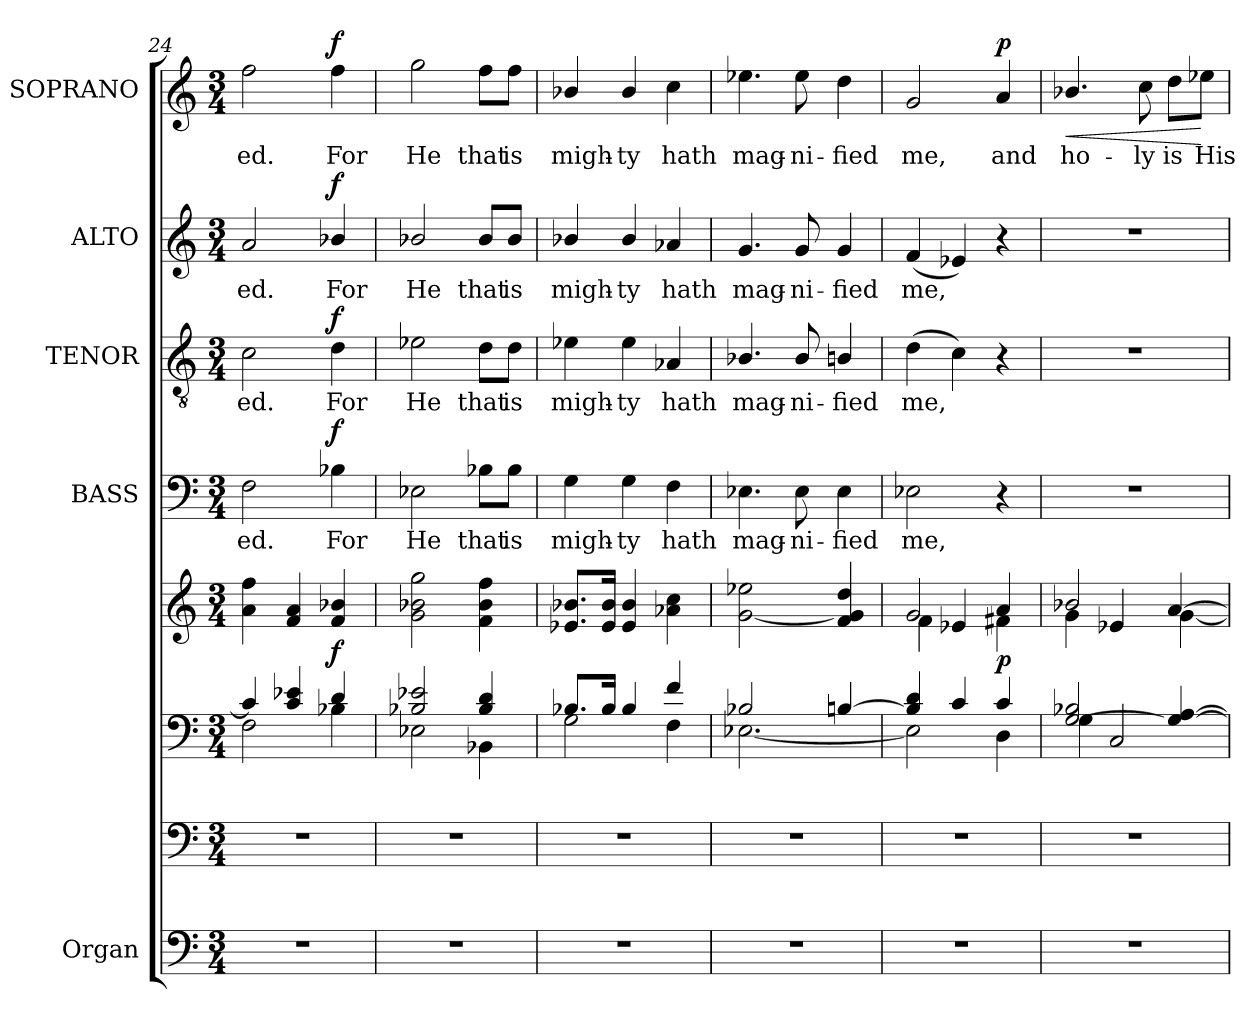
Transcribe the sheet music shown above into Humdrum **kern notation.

**kern	**kern	**kern	**kern	**dynam	**kern	**text	**dynam	**kern	**text	**dynam	**kern	**text	**dynam	**kern	**text	**dynam
*part5	*part5	*part5	*part5	*part5	*part4	*part4	*part4	*part3	*part3	*part3	*part2	*part2	*part2	*part1	*part1	*part1
*staff8	*staff7	*staff6	*staff5	*staff5/6/7/8	*staff4	*staff4	*staff4	*staff3	*staff3	*staff3	*staff2	*staff2	*staff2	*staff1	*staff1	*staff1
*I"Organ	*	*	*	*	*I"BASS	*	*	*I"TENOR	*	*	*I"ALTO	*	*	*I"SOPRANO	*	*
*I'Org.	*	*	*	*	*I'B.	*	*	*I'T.	*	*	*I'A.	*	*	*I'S.	*	*
!!LO:LB:g=z
*clefF4	*clefF4	*clefF4	*clefG2	*	*clefF4	*	*	*clefGv2	*	*	*clefG2	*	*	*clefG2	*	*
*	*	*	*	*	*	*	*	*ITrd7c12	*	*	*	*	*	*	*	*
*k[]	*k[]	*k[]	*k[]	*	*k[]	*	*	*k[]	*	*	*k[]	*	*	*k[]	*	*
*C:	*C:	*C:	*C:	*	*C:	*	*	*C:	*	*	*C:	*	*	*C:	*	*
*M3/4	*M3/4	*M3/4	*M3/4	*	*M3/4	*	*	*M3/4	*	*	*M3/4	*	*	*M3/4	*	*
=24	=24	=24	=24	=24	=24	=24	=24	=24	=24	=24	=24	=24	=24	=24	=24	=24
!LO:N:vis=1	!LO:N:vis=1	!	!	!	!	!	!	!	!	!	!	!	!	!	!	!
*	*	*^	*	*	*	*	*	*	*	*	*	*	*	*	*	*
!	!	!	!	!	!	!	!LO:LY:b:color=#000000	!	!	!	!	!	!	!	!	!	!
!	!	!	!	!	!	!	!	!	!	!LO:LY:b:color=#000000	!	!	!	!	!	!	!
!	!	!	!	!	!	!	!	!	!	!	!	!	!LO:LY:b:color=#000000	!	!	!	!
!	!	!	!	!	!	!	!	!	!	!	!	!	!	!	!	!LO:LY:b:color=#000000	!
2.r	2.r	4ci/]	2Fi\	4ai\ 4ffi	.	2Fi\	-ed.	.	2Ci\	-ed.	.	2ai/	-ed.	.	2ffi\	-ed.	.
.	.	4ci/ 4e-i	.	4fi/ 4ai	.	.	.	.	.	.	.	.	.	.	.	.	.
!	!	!	!	!	!	!	!LO:LY:b:color=#000000	!	!	!	!	!	!	!	!	!	!
!	!	!	!	!	!	!	!	!	!	!LO:LY:b:color=#000000	!	!	!	!	!	!	!
!	!	!	!	!	!	!	!	!	!	!	!	!	!LO:LY:b:color=#000000	!	!	!	!
!	!	!	!	!	!	!	!	!	!	!	!	!	!	!	!	!LO:LY:b:color=#000000	!
.	.	4di/	4B-i\	4fi/ 4b-i	f	4B-i\	For	f	4Di\	For	f	4b-i/	For	f	4ffi\	For	f
=25	=25	=25	=25	=25	=25	=25	=25	=25	=25	=25	=25	=25	=25	=25	=25	=25	=25
!LO:N:vis=1	!LO:N:vis=1	!	!	!	!	!	!	!	!	!	!	!	!	!	!	!	!
!	!	!	!	!	!	!	!LO:LY:b:color=#000000	!	!	!	!	!	!	!	!	!	!
!	!	!	!	!	!	!	!	!	!	!LO:LY:b:color=#000000	!	!	!	!	!	!	!
!	!	!	!	!	!	!	!	!	!	!	!	!	!LO:LY:b:color=#000000	!	!	!	!
!	!	!	!	!	!	!	!	!	!	!	!	!	!	!	!	!LO:LY:b:color=#000000	!
2.r	2.r	2B-i/ 2e-i	2E-i\	2gi\ 2b-i 2ggi	.	2E-i\	He	.	2E-i\	He	.	2b-i/	He	.	2ggi\	He	.
!	!	!	!	!	!	!	!LO:LY:b:color=#000000	!	!	!	!	!	!	!	!	!	!
!	!	!	!	!	!	!	!	!	!	!LO:LY:b:color=#000000	!	!	!	!	!	!	!
!	!	!	!	!	!	!	!	!	!	!	!	!	!LO:LY:b:color=#000000	!	!	!	!
!	!	!	!	!	!	!	!	!	!	!	!	!	!	!	!	!LO:LY:b:color=#000000	!
.	.	4B-i/ 4di	4BB-i\	4fi\ 4b-i 4ffi	.	8B-i\L	that	.	8Di\L	that	.	8b-i/L	that	.	8ffi\L	that	.
!	!	!	!	!	!	!	!LO:LY:b:color=#000000	!	!	!	!	!	!	!	!	!	!
!	!	!	!	!	!	!	!	!	!	!LO:LY:b:color=#000000	!	!	!	!	!	!	!
!	!	!	!	!	!	!	!	!	!	!	!	!	!LO:LY:b:color=#000000	!	!	!	!
!	!	!	!	!	!	!	!	!	!	!	!	!	!	!	!	!LO:LY:b:color=#000000	!
.	.	.	.	.	.	8B-i\J	is	.	8Di\J	is	.	8b-i/J	is	.	8ffi\J	is	.
=26	=26	=26	=26	=26	=26	=26	=26	=26	=26	=26	=26	=26	=26	=26	=26	=26	=26
!LO:N:vis=1	!LO:N:vis=1	!	!	!	!	!	!	!	!	!	!	!	!	!	!	!	!
!	!	!	!	!	!	!	!LO:LY:b:color=#000000	!	!	!	!	!	!	!	!	!	!
!	!	!	!	!	!	!	!	!	!	!LO:LY:b:color=#000000	!	!	!	!	!	!	!
!	!	!	!	!	!	!	!	!	!	!	!	!	!LO:LY:b:color=#000000	!	!	!	!
!	!	!	!	!	!	!	!	!	!	!	!	!	!	!	!	!LO:LY:b:color=#000000	!
2.r	2.r	8.B-i/L	2Gi\	8.e-i/ 8.b-iL	.	4Gi\	migh-	.	4E-i\	migh-	.	4b-i/	migh-	.	4b-i/	migh-	.
.	.	16B-i/Jk	.	16e-i/ 16b-iJk	.	.	.	.	.	.	.	.	.	.	.	.	.
!	!	!	!	!	!	!	!LO:LY:b:color=#000000	!	!	!	!	!	!	!	!	!	!
!	!	!	!	!	!	!	!	!	!	!LO:LY:b:color=#000000	!	!	!	!	!	!	!
!	!	!	!	!	!	!	!	!	!	!	!	!	!LO:LY:b:color=#000000	!	!	!	!
!	!	!	!	!	!	!	!	!	!	!	!	!	!	!	!	!LO:LY:b:color=#000000	!
.	.	4B-i/	.	4e-i/ 4b-i	.	4Gi\	-ty	.	4E-i\	-ty	.	4b-i/	-ty	.	4b-i/	-ty	.
!	!	!	!	!	!	!	!LO:LY:b:color=#000000	!	!	!	!	!	!	!	!	!	!
!	!	!	!	!	!	!	!	!	!	!LO:LY:b:color=#000000	!	!	!	!	!	!	!
!	!	!	!	!	!	!	!	!	!	!	!	!	!LO:LY:b:color=#000000	!	!	!	!
!	!	!	!	!	!	!	!	!	!	!	!	!	!	!	!	!LO:LY:b:color=#000000	!
.	.	4fi/	4Fi\	4a-Xi\ 4cci	.	4Fi\	hath	.	4AA-Xi/	hath	.	4a-Xi/	hath	.	4cci\	hath	.
=27	=27	=27	=27	=27	=27	=27	=27	=27	=27	=27	=27	=27	=27	=27	=27	=27	=27
!LO:N:vis=1	!LO:N:vis=1	!	!	!	!	!	!	!	!	!	!	!	!	!	!	!	!
!	!	!	!	!	!	!	!LO:LY:b:color=#000000	!	!	!	!	!	!	!	!	!	!
!	!	!	!	!	!	!	!	!	!	!LO:LY:b:color=#000000	!	!	!	!	!	!	!
!	!	!	!	!	!	!	!	!	!	!	!	!	!LO:LY:b:color=#000000	!	!	!	!
!	!	!	!	!	!	!	!	!	!	!	!	!	!	!	!	!LO:LY:b:color=#000000	!
2.r	2.r	2B-i/	[2.E-i\	[2gi\ 2ee-i	.	4.E-i\	mag-	.	4.BB-i/	mag-	.	4.gi/	mag-	.	4.ee-i\	mag-	.
!	!	!	!	!	!	!	!LO:LY:b:color=#000000	!	!	!	!	!	!	!	!	!	!
!	!	!	!	!	!	!	!	!	!	!LO:LY:b:color=#000000	!	!	!	!	!	!	!
!	!	!	!	!	!	!	!	!	!	!	!	!	!LO:LY:b:color=#000000	!	!	!	!
!	!	!	!	!	!	!	!	!	!	!	!	!	!	!	!	!LO:LY:b:color=#000000	!
.	.	.	.	.	.	8E-i\	-ni-	.	8BB-i/	-ni-	.	8gi/	-ni-	.	8ee-i\	-ni-	.
!	!	!	!	!	!	!	!LO:LY:b:color=#000000	!	!	!	!	!	!	!	!	!	!
!	!	!	!	!	!	!	!	!	!	!LO:LY:b:color=#000000	!	!	!	!	!	!	!
!	!	!	!	!	!	!	!	!	!	!	!	!	!LO:LY:b:color=#000000	!	!	!	!
!	!	!	!	!	!	!	!	!	!	!	!	!	!	!	!	!LO:LY:b:color=#000000	!
.	.	[4Bni/	.	4fi/ 4gi] 4ddi	.	4E-i\	-fied	.	4BBni/	-fied	.	4gi/	-fied	.	4ddi\	-fied	.
=28	=28	=28	=28	=28	=28	=28	=28	=28	=28	=28	=28	=28	=28	=28	=28	=28	=28
!LO:N:vis=1	!LO:N:vis=1	!	!	!	!	!	!	!	!	!	!	!	!	!	!	!	!
*	*	*	*	*^	*	*	*	*	*	*	*	*	*	*	*	*	*
!	!	!	!	!	!	!	!	!LO:LY:b:color=#000000	!	!	!	!	!	!	!	!	!	!
!	!	!	!	!	!	!	!	!	!	!	!LO:LY:b:color=#000000	!	!	!	!	!	!	!
!	!	!	!	!	!	!	!	!	!	!	!	!	!	!LO:LY:b:color=#000000	!	!	!	!
!	!	!	!	!	!	!	!	!	!	!	!	!	!	!	!	!	!LO:LY:b:color=#000000	!
2.r	2.r	4Bi/] 4di	2E-i\]	2gi/	4fi\	.	2E-i\	me,	.	(4Di\	me,	.	(4fi/	me,	.	2gi/	me,	.
.	.	4ci/	.	.	4e-i/	.	.	.	.	4Ci\)	.	.	4e-i/)	.	.	.	.	.
!	!	!	!	!	!	!	!	!	!	!	!	!	!	!	!	!	!LO:LY:b:color=#000000	!
.	.	4ci/	4Di\	4ai/	4f#Xi\	p	4r	.	.	4r	.	.	4r	.	.	4ai/	and	p
=29	=29	=29	=29	=29	=29	=29	=29	=29	=29	=29	=29	=29	=29	=29	=29	=29	=29	=29
!LO:N:vis=1	!LO:N:vis=1	!	!	!	!	!	!LO:N:vis=1	!	!	!LO:N:vis=1	!	!	!LO:N:vis=1	!	!	!	!	!
!	!	!	!	!	!	!	!	!	!	!	!	!	!	!	!	!	!LO:LY:b:color=#000000	!LO:HP:b
2.r	2.r	[2Gi/ 2B-i	4Gi\	2b-i/	4gi\	.	2.r	.	.	2.r	.	.	2.r	.	.	4.b-i/	ho-	<
.	.	.	2Ci/	.	4e-i/	.	.	.	.	.	.	.	.	.	.	.	.	.
!	!	!	!	!	!	!	!	!	!	!	!	!	!	!	!	!	!LO:LY:b:color=#000000	!
.	.	.	.	.	.	.	.	.	.	.	.	.	.	.	.	8cci\	-ly	.
!	!	!	!	!	!	!	!	!	!	!	!	!	!	!	!	!	!LO:LY:b:color=#000000	!
.	.	4Gi/_ [4Ai	.	[4ai/	[4gi\	[ [	.	.	.	.	.	.	.	.	.	8ddi\L	is	.
!	!	!	!	!	!	!	!	!	!	!	!	!	!	!	!	!	!LO:LY:b:color=#000000	!
.	.	.	.	.	.	.	.	.	.	.	.	.	.	.	.	8ee-i\J	His	[
*	*	*v	*v	*	*	*	*	*	*	*	*	*	*	*	*	*	*	*
*	*	*	*v	*v	*	*	*	*	*	*	*	*	*	*	*	*	*
=	=	=	=	=	=	=	=	=	=	=	=	=	=	=	=	=
*-	*-	*-	*-	*-	*-	*-	*-	*-	*-	*-	*-	*-	*-	*-	*-	*-
